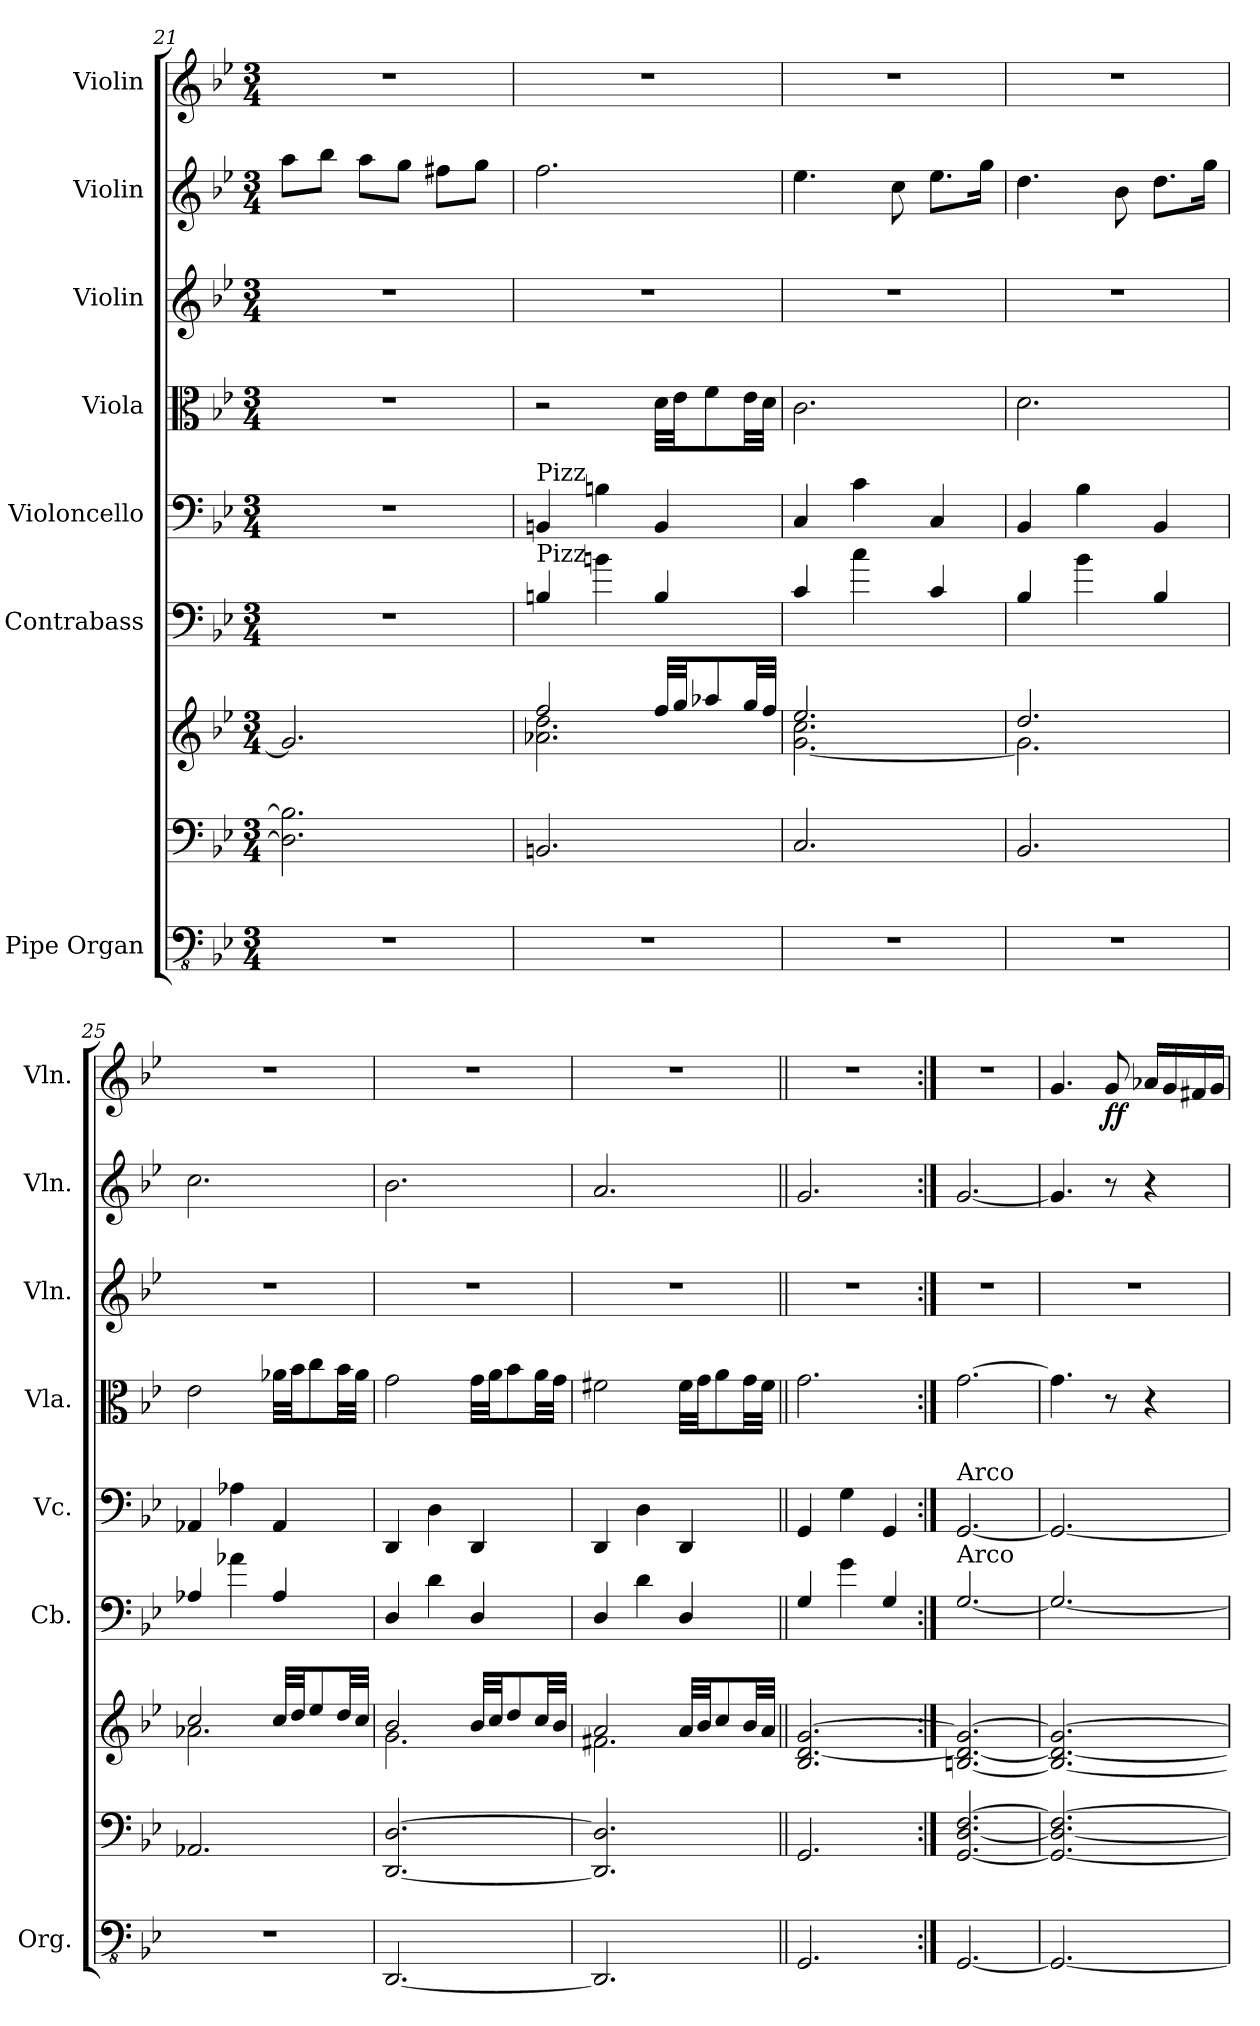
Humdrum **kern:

**kern	**kern	**kern	**kern	**kern	**kern	**kern	**kern	**kern	**dynam
*part7	*part7	*part7	*part6	*part5	*part4	*part3	*part2	*part1	*part1
*staff9	*staff8	*staff7	*staff6	*staff5	*staff4	*staff3	*staff2	*staff1	*staff1
*I"Pipe Organ	*	*	*I"Contrabass	*I"Violoncello	*I"Viola	*I"Violin	*I"Violin	*I"Violin	*
*I'Org.	*	*	*I'Cb.	*I'Vc.	*I'Vla.	*I'Vln.	*I'Vln.	*I'Vln.	*
*clefFv4	*clefF4	*clefG2	*clefF4	*clefF4	*clefC3	*clefG2	*clefG2	*clefG2	*
*	*	*	*ITrd7c12	*	*	*	*	*	*
*k[b-e-]	*k[b-e-]	*k[b-e-]	*k[b-e-]	*k[b-e-]	*k[b-e-]	*k[b-e-]	*k[b-e-]	*k[b-e-]	*
*M3/4	*M3/4	*M3/4	*M3/4	*M3/4	*M3/4	*M3/4	*M3/4	*M3/4	*
=21	=21	=21	=21	=21	=21	=21	=21	=21	=21
2.r	2.D\] 2.B-\]	2.g/]	2.r	2.r	2.r	2.r	8aa\L	2.r	.
.	.	.	.	.	.	.	8bb-\J	.	.
.	.	.	.	.	.	.	8aa\L	.	.
.	.	.	.	.	.	.	8gg\J	.	.
.	.	.	.	.	.	.	8ff#X\L	.	.
.	.	.	.	.	.	.	8gg\J	.	.
!!LO:PB:g=z
=22	=22	=22	=22	=22	=22	=22	=22	=22	=22
*	*	*^	*	*	*	*	*	*	*
!	!	!	!	!	!LO:TX:a:t=Pizz	!	!	!	!	!
!	!	!	!	!LO:TX:a:t=Pizz	!	!	!	!	!	!
2.r	2.BBn/	2ff/	2.a-X\ 2.dd\	4BBn/	4BBn/	2r	2.r	2.ff\	2.r	.
.	.	.	.	4Bn\	4Bn\	.	.	.	.	.
.	.	32ff/LLL	.	4BB/	4BB/	32d\LLL	.	.	.	.
.	.	32gg/JJ	.	.	.	32e-\JJ	.	.	.	.
.	.	8aa-X/	.	.	.	8f\	.	.	.	.
.	.	32gg/LL	.	.	.	32e-\LL	.	.	.	.
.	.	32ff/JJJ	.	.	.	32d\JJJ	.	.	.	.
=23	=23	=23	=23	=23	=23	=23	=23	=23	=23	=23
2.r	2.C/	2.ee-/	[2.g\ 2.cc\	4C/	4C/	2.c\	2.r	4.ee-\	2.r	.
.	.	.	.	4c\	4c\	.	.	.	.	.
.	.	.	.	.	.	.	.	8cc\	.	.
.	.	.	.	4C/	4C/	.	.	8.ee-\L	.	.
.	.	.	.	.	.	.	.	16gg\Jk	.	.
=24	=24	=24	=24	=24	=24	=24	=24	=24	=24	=24
2.r	2.BB-/	2.dd/	2.g\]	4BB-/	4BB-/	2.d\	2.r	4.dd\	2.r	.
.	.	.	.	4B-\	4B-\	.	.	.	.	.
.	.	.	.	.	.	.	.	8b-\	.	.
.	.	.	.	4BB-/	4BB-/	.	.	8.dd\L	.	.
.	.	.	.	.	.	.	.	16gg\Jk	.	.
=25	=25	=25	=25	=25	=25	=25	=25	=25	=25	=25
2.r	2.AA-X/	2cc/	2.a-X\	4AA-X/	4AA-X/	2e-\	2.r	2.cc\	2.r	.
.	.	.	.	4A-X\	4A-X\	.	.	.	.	.
.	.	32cc/LLL	.	4AA-/	4AA-/	32a-X\LLL	.	.	.	.
.	.	32dd/JJ	.	.	.	32b-\JJ	.	.	.	.
.	.	8ee-/	.	.	.	8cc\	.	.	.	.
.	.	32dd/LL	.	.	.	32b-\LL	.	.	.	.
.	.	32cc/JJJ	.	.	.	32a-\JJJ	.	.	.	.
=26	=26	=26	=26	=26	=26	=26	=26	=26	=26	=26
[2.DDD/	[2.DD/ [2.D/	2b-/	2.g\	4DD/	4DD/	2g\	2.r	2.b-\	2.r	.
.	.	.	.	4D\	4D\	.	.	.	.	.
.	.	32b-/LLL	.	4DD/	4DD/	32g\LLL	.	.	.	.
.	.	32cc/JJ	.	.	.	32a\JJ	.	.	.	.
.	.	8dd/	.	.	.	8b-\	.	.	.	.
.	.	32cc/LL	.	.	.	32a\LL	.	.	.	.
.	.	32b-/JJJ	.	.	.	32g\JJJ	.	.	.	.
!!LO:PB:g=z
=27	=27	=27	=27	=27	=27	=27	=27	=27	=27	=27
2.DDD/]	2.DD/] 2.D/]	2a/	2.f#X\	4DD/	4DD/	2f#X\	2.r	2.a/	2.r	.
.	.	.	.	4D\	4D\	.	.	.	.	.
.	.	32a/LLL	.	4DD/	4DD/	32f#\LLL	.	.	.	.
.	.	32b-/JJ	.	.	.	32g\JJ	.	.	.	.
.	.	8cc/	.	.	.	8a\	.	.	.	.
.	.	32b-/LL	.	.	.	32g\LL	.	.	.	.
.	.	32a/JJJ	.	.	.	32f#\JJJ	.	.	.	.
*	*	*v	*v	*	*	*	*	*	*	*
=28||	=28||	=28||	=28||	=28||	=28||	=28||	=28||	=28||	=28||
2.GGG/	2.GG/	2.B-/ [2.d/ [2.g/	4GG/	4GG/	2.g\	2.r	2.g/	2.r	.
.	.	.	4G\	4G\	.	.	.	.	.
.	.	.	4GG/	4GG/	.	.	.	.	.
=29:|!	=29:|!	=29:|!	=29:|!	=29:|!	=29:|!	=29:|!	=29:|!	=29:|!	=29:|!
!	!	!	!	!LO:TX:a:t=Arco	!	!	!	!	!
!	!	!	!LO:TX:a:t=Arco	!	!	!	!	!	!
[2.GGG/	[2.GG/ [2.D/ [2.F/	[2.Bn/ 2.d/_ 2.g/_	[2.GG/	[2.GG/	[2.g\	2.r	[2.g/	2.r	.
=30	=30	=30	=30	=30	=30	=30	=30	=30	=30
2.GGG/_	2.GG/_ 2.D/_ 2.F/_	2.B/_ 2.d/_ 2.g/_	2.GG/_	2.GG/_	4.g\]	2.r	4.g/]	4.g/	.
!	!	!	!	!	!	!	!	!	!LO:DY:b
.	.	.	.	.	8r	.	8r	8g/	ff
.	.	.	.	.	4r	.	4r	16a-X/LL	.
.	.	.	.	.	.	.	.	16g/	.
.	.	.	.	.	.	.	.	16f#X/	.
.	.	.	.	.	.	.	.	16g/JJ	.
=	=	=	=	=	=	=	=	=	=
*-	*-	*-	*-	*-	*-	*-	*-	*-	*-
